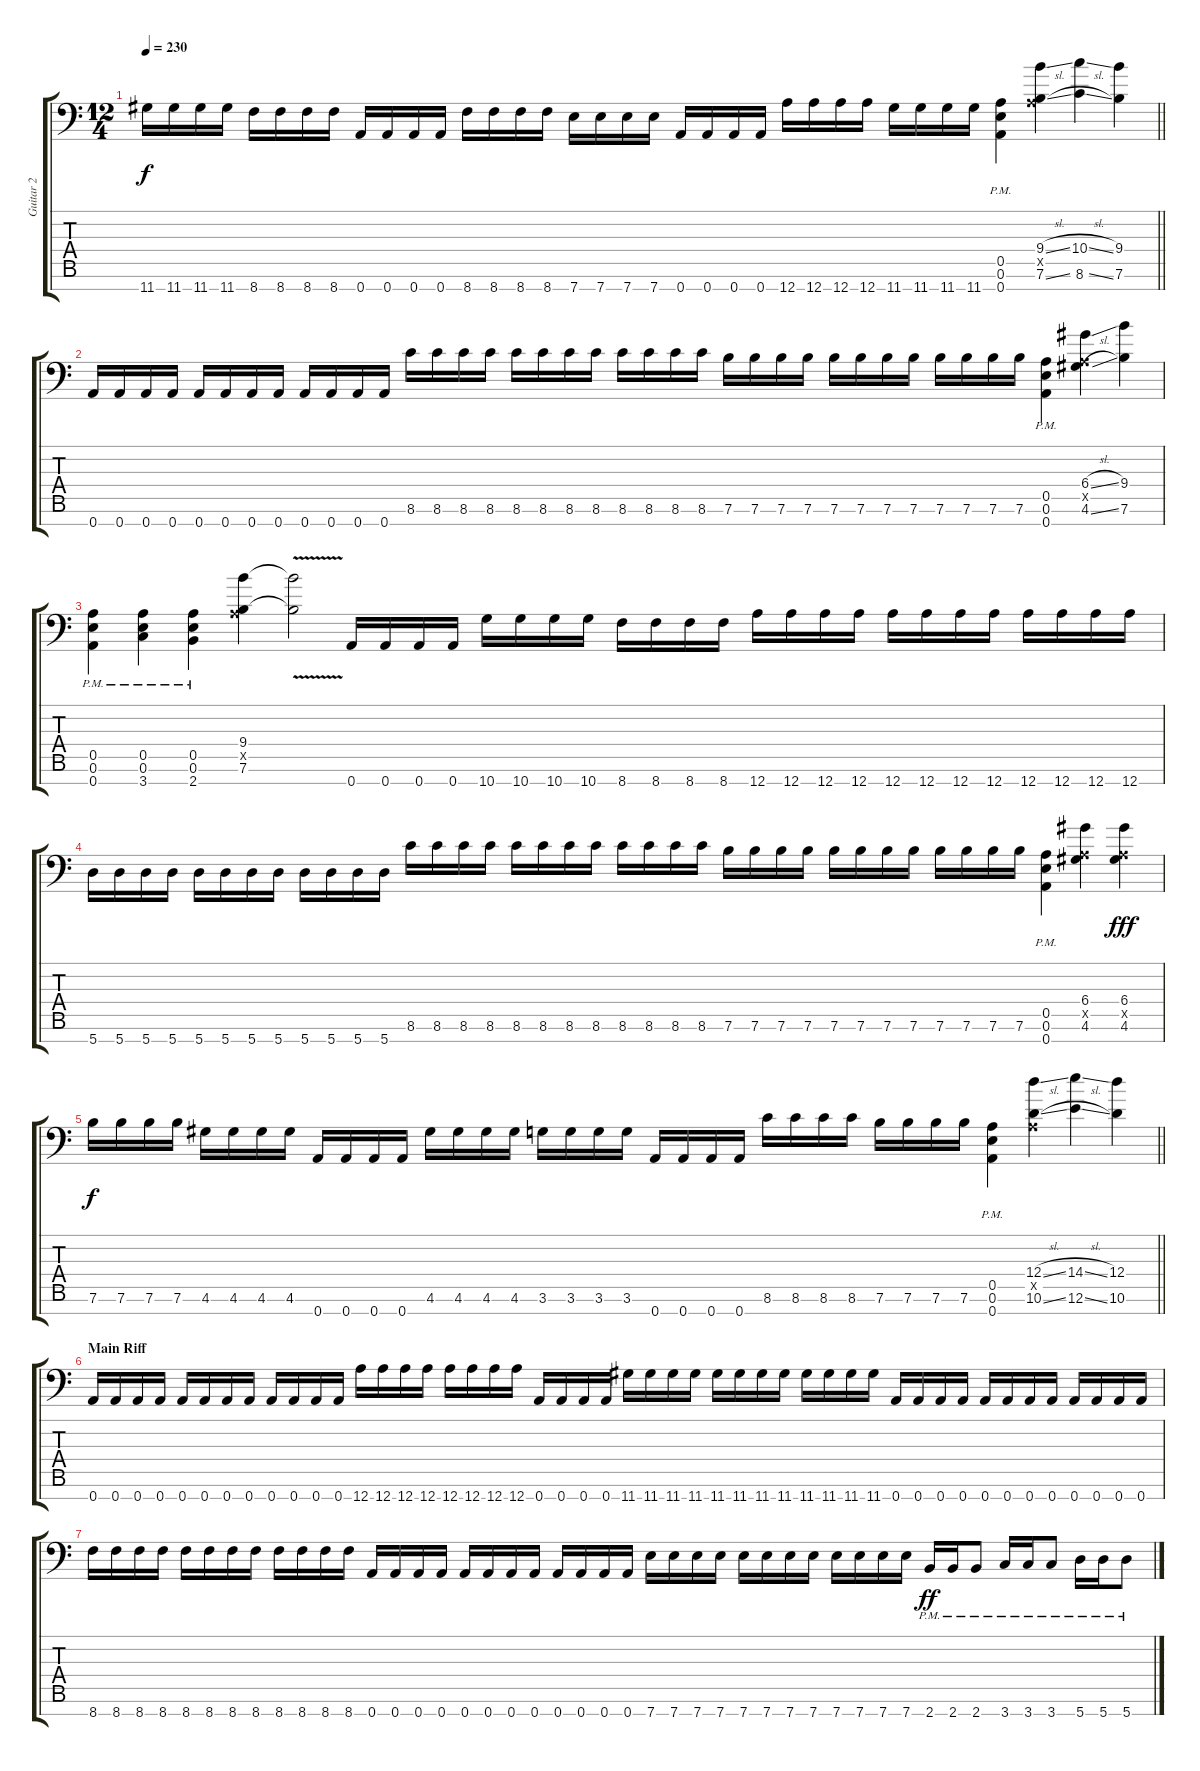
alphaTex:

\track ("Guitar 2" "Guitar 2") {instrument overdrivenguitar}
\staff {score tabs}
\tuning (E4 B3 G3 D3 A2 E2 A1) {hide}
\ts (12 4)
\tempo 230
\clef f4
\barLineRight lightlight
\ks c
11.7.16{dy f} 11.7.16 11.7.16 11.7.16 8.7.16 8.7.16 8.7.16 8.7.16 0.7.16 0.7.16 0.7.16 0.7.16 8.7.16 8.7.16 8.7.16 8.7.16 7.7.16 7.7.16 7.7.16 7.7.16 0.7.16 0.7.16 0.7.16 0.7.16 12.7.16 12.7.16 12.7.16 12.7.16 11.7.16 11.7.16 11.7.16 11.7.16 (0.5{pm} 0.6{pm} 0.7{pm}).4 (9.4{sl} 0.5{x} 7.6{sl}).4 (10.4{sl} 8.6{sl}).4 (9.4 7.6).4 |
0.7.16 0.7.16 0.7.16 0.7.16 0.7.16 0.7.16 0.7.16 0.7.16 0.7.16 0.7.16 0.7.16 0.7.16 8.6.16 8.6.16 8.6.16 8.6.16 8.6.16 8.6.16 8.6.16 8.6.16 8.6.16 8.6.16 8.6.16 8.6.16 7.6.16 7.6.16 7.6.16 7.6.16 7.6.16 7.6.16 7.6.16 7.6.16 7.6.16 7.6.16 7.6.16 7.6.16 (0.5{pm} 0.6{pm} 0.7{pm}).4 (6.4{sl} 0.5{x} 4.6{sl}).4 (9.4 7.6).4 |
(0.5{pm} 0.6{pm} 0.7{pm}).4 (0.5{pm} 0.6{pm} 3.7{pm}).4 (0.5{pm} 0.6{pm} 2.7{pm}).4 (9.4 0.5{x} 7.6).4 (9.4{v t} 7.6{v t}).2 0.7.16 0.7.16 0.7.16 0.7.16 10.7.16 10.7.16 10.7.16 10.7.16 8.7.16 8.7.16 8.7.16 8.7.16 12.7.16 12.7.16 12.7.16 12.7.16 12.7.16 12.7.16 12.7.16 12.7.16 12.7.16 12.7.16 12.7.16 12.7.16 |
5.7.16 5.7.16 5.7.16 5.7.16 5.7.16 5.7.16 5.7.16 5.7.16 5.7.16 5.7.16 5.7.16 5.7.16 8.6.16 8.6.16 8.6.16 8.6.16 8.6.16 8.6.16 8.6.16 8.6.16 8.6.16 8.6.16 8.6.16 8.6.16 7.6.16 7.6.16 7.6.16 7.6.16 7.6.16 7.6.16 7.6.16 7.6.16 7.6.16 7.6.16 7.6.16 7.6.16 (0.5{pm} 0.6{pm} 0.7{pm}).4 (6.4 0.5{x} 4.6).4 (6.4 0.5{x} 4.6).4{dy fff} |
\barLineRight lightlight
7.6.16{dy f} 7.6.16 7.6.16 7.6.16 4.6.16 4.6.16 4.6.16 4.6.16 0.7.16 0.7.16 0.7.16 0.7.16 4.6.16 4.6.16 4.6.16 4.6.16 3.6.16 3.6.16 3.6.16 3.6.16 0.7.16 0.7.16 0.7.16 0.7.16 8.6.16 8.6.16 8.6.16 8.6.16 7.6.16 7.6.16 7.6.16 7.6.16 (0.5{pm} 0.6{pm} 0.7{pm}).4 (12.4{sl} 0.5{x} 10.6{sl}).4 (14.4{sl} 12.6{sl}).4 (12.4 10.6).4 |
\section ("" "Main Riff")
0.7.16 0.7.16 0.7.16 0.7.16 0.7.16 0.7.16 0.7.16 0.7.16 0.7.16 0.7.16 0.7.16 0.7.16 12.7.16 12.7.16 12.7.16 12.7.16 12.7.16 12.7.16 12.7.16 12.7.16 0.7.16 0.7.16 0.7.16 0.7.16 11.7.16 11.7.16 11.7.16 11.7.16 11.7.16 11.7.16 11.7.16 11.7.16 11.7.16 11.7.16 11.7.16 11.7.16 0.7.16 0.7.16 0.7.16 0.7.16 0.7.16 0.7.16 0.7.16 0.7.16 0.7.16 0.7.16 0.7.16 0.7.16 |
8.7.16 8.7.16 8.7.16 8.7.16 8.7.16 8.7.16 8.7.16 8.7.16 8.7.16 8.7.16 8.7.16 8.7.16 0.7.16 0.7.16 0.7.16 0.7.16 0.7.16 0.7.16 0.7.16 0.7.16 0.7.16 0.7.16 0.7.16 0.7.16 7.7.16 7.7.16 7.7.16 7.7.16 7.7.16 7.7.16 7.7.16 7.7.16 7.7.16 7.7.16 7.7.16 7.7.16 2.7{pm}.16{dy ff} 2.7{pm}.16 2.7{pm}.8 3.7{pm}.16 3.7{pm}.16 3.7{pm}.8 5.7{pm}.16 5.7{pm}.16 5.7{pm}.8
